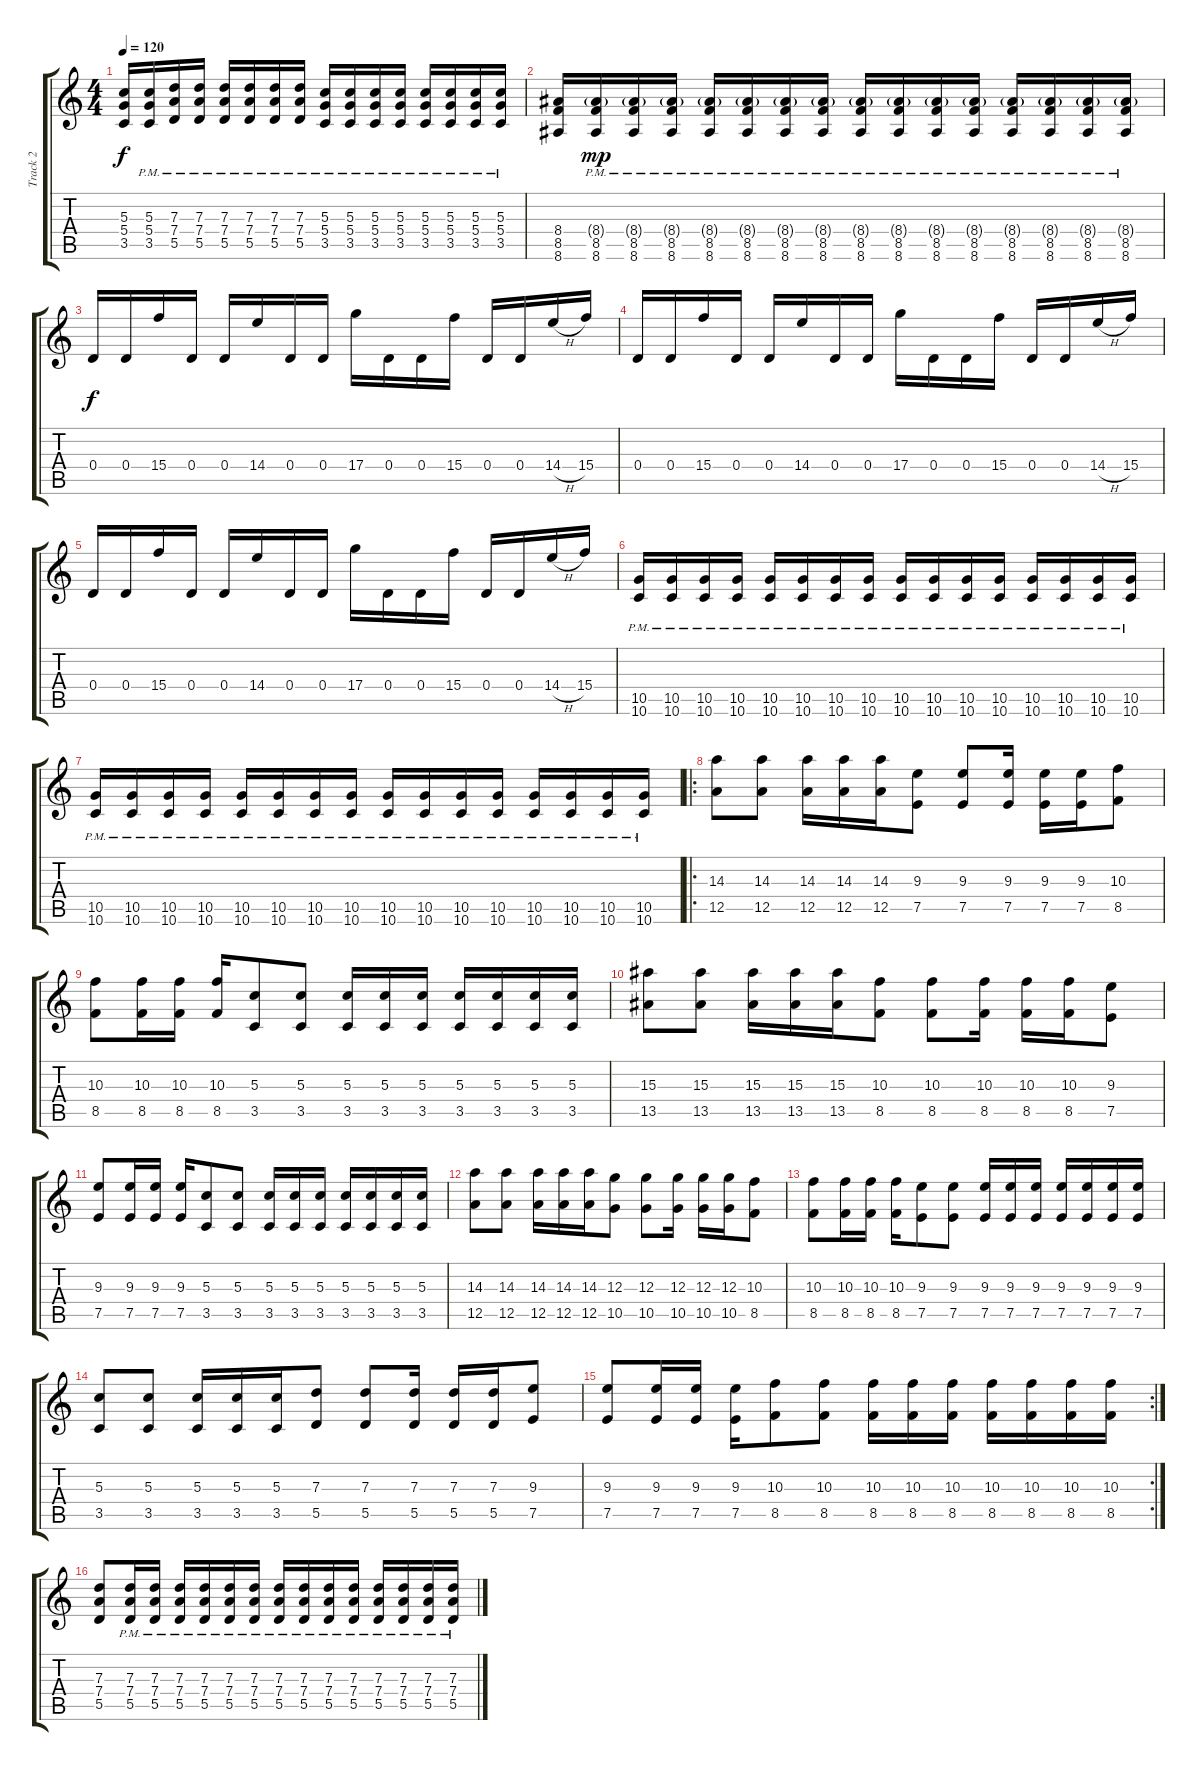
\track ("Track 2" "Track 2") {instrument overdrivenguitar}
\staff {score tabs}
\tuning (E4 B3 G3 D3 A2 D2) {hide}
\ts (4 4)
\tempo 120
\clef g2
\ks c
(5.3 5.4 3.5).16{dy f} (5.3{pm} 5.4{pm} 3.5{pm}).16 (7.3{pm} 7.4{pm} 5.5{pm}).16 (7.3{pm} 7.4{pm} 5.5{pm}).16 (7.3{pm} 7.4{pm} 5.5{pm}).16 (7.3{pm} 7.4{pm} 5.5{pm}).16 (7.3{pm} 7.4{pm} 5.5{pm}).16 (7.3{pm} 7.4{pm} 5.5{pm}).16 (5.3{pm} 5.4{pm} 3.5{pm}).16 (5.3{pm} 5.4{pm} 3.5{pm}).16 (5.3{pm} 5.4{pm} 3.5{pm}).16 (5.3{pm} 5.4{pm} 3.5{pm}).16 (5.3{pm} 5.4{pm} 3.5{pm}).16 (5.3{pm} 5.4{pm} 3.5{pm}).16 (5.3{pm} 5.4{pm} 3.5{pm}).16 (5.3{pm} 5.4 3.5).16 |
(8.4 8.5 8.6).16 (8.4{g pm} 8.5{pm} 8.6{pm}).16{dy mp} (8.4{g pm} 8.5{pm} 8.6{pm}).16 (8.4{g pm} 8.5{pm} 8.6{pm}).16 (8.4{g pm} 8.5{pm} 8.6{pm}).16 (8.4{g pm} 8.5{pm} 8.6{pm}).16 (8.4{g pm} 8.5{pm} 8.6{pm}).16 (8.4{g pm} 8.5{pm} 8.6{pm}).16 (8.4{g pm} 8.5{pm} 8.6{pm}).16 (8.4{g pm} 8.5{pm} 8.6{pm}).16 (8.4{g pm} 8.5{pm} 8.6{pm}).16 (8.4{g pm} 8.5{pm} 8.6{pm}).16 (8.4{g pm} 8.5{pm} 8.6{pm}).16 (8.4{g pm} 8.5{pm} 8.6{pm}).16 (8.4{g pm} 8.5{pm} 8.6{pm}).16 (8.4{g pm} 8.5{pm} 8.6{pm}).16 |
0.4.16{dy f} 0.4.16 15.4.16 0.4.16 0.4.16 14.4.16 0.4.16 0.4.16 17.4.16 0.4.16 0.4.16 15.4.16 0.4.16 0.4.16 14.4{h}.16 15.4.16 |
0.4.16 0.4.16 15.4.16 0.4.16 0.4.16 14.4.16 0.4.16 0.4.16 17.4.16 0.4.16 0.4.16 15.4.16 0.4.16 0.4.16 14.4{h}.16 15.4.16 |
0.4.16 0.4.16 15.4.16 0.4.16 0.4.16 14.4.16 0.4.16 0.4.16 17.4.16 0.4.16 0.4.16 15.4.16 0.4.16 0.4.16 14.4{h}.16 15.4.16 |
(10.5{pm} 10.6{pm}).16 (10.5{pm} 10.6{pm}).16 (10.5{pm} 10.6{pm}).16 (10.5{pm} 10.6{pm}).16 (10.5{pm} 10.6{pm}).16 (10.5{pm} 10.6{pm}).16 (10.5{pm} 10.6{pm}).16 (10.5{pm} 10.6{pm}).16 (10.5{pm} 10.6{pm}).16 (10.5{pm} 10.6{pm}).16 (10.5{pm} 10.6{pm}).16 (10.5{pm} 10.6{pm}).16 (10.5{pm} 10.6{pm}).16 (10.5{pm} 10.6{pm}).16 (10.5{pm} 10.6{pm}).16 (10.5{pm} 10.6{pm}).16 |
(10.5{pm} 10.6{pm}).16 (10.5{pm} 10.6{pm}).16 (10.5{pm} 10.6{pm}).16 (10.5{pm} 10.6{pm}).16 (10.5{pm} 10.6{pm}).16 (10.5{pm} 10.6{pm}).16 (10.5{pm} 10.6{pm}).16 (10.5{pm} 10.6{pm}).16 (10.5{pm} 10.6{pm}).16 (10.5{pm} 10.6{pm}).16 (10.5{pm} 10.6{pm}).16 (10.5{pm} 10.6{pm}).16 (10.5{pm} 10.6{pm}).16 (10.5{pm} 10.6{pm}).16 (10.5{pm} 10.6{pm}).16 (10.5{pm} 10.6{pm}).16 |
\ro
(14.3 12.5).8 (14.3 12.5).8 (14.3 12.5).16 (14.3 12.5).16 (14.3 12.5).16 (9.3 7.5).8 (9.3 7.5).8 (9.3 7.5).16 (9.3 7.5).16 (9.3 7.5).16 (10.3 8.5).8 |
(10.3 8.5).8 (10.3 8.5).16 (10.3 8.5).16 (10.3 8.5).16 (5.3 3.5).8 (5.3 3.5).8 (5.3 3.5).16 (5.3 3.5).16 (5.3 3.5).16 (5.3 3.5).16 (5.3 3.5).16 (5.3 3.5).16 (5.3 3.5).16 |
(15.3 13.5).8 (15.3 13.5).8 (15.3 13.5).16 (15.3 13.5).16 (15.3 13.5).16 (10.3 8.5).8 (10.3 8.5).8 (10.3 8.5).16 (10.3 8.5).16 (10.3 8.5).16 (9.3 7.5).8 |
(9.3 7.5).8 (9.3 7.5).16 (9.3 7.5).16 (9.3 7.5).16 (5.3 3.5).8 (5.3 3.5).8 (5.3 3.5).16 (5.3 3.5).16 (5.3 3.5).16 (5.3 3.5).16 (5.3 3.5).16 (5.3 3.5).16 (5.3 3.5).16 |
(14.3 12.5).8 (14.3 12.5).8 (14.3 12.5).16 (14.3 12.5).16 (14.3 12.5).16 (12.3 10.5).8 (12.3 10.5).8 (12.3 10.5).16 (12.3 10.5).16 (12.3 10.5).16 (10.3 8.5).8 |
(10.3 8.5).8 (10.3 8.5).16 (10.3 8.5).16 (10.3 8.5).16 (9.3 7.5).8 (9.3 7.5).8 (9.3 7.5).16 (9.3 7.5).16 (9.3 7.5).16 (9.3 7.5).16 (9.3 7.5).16 (9.3 7.5).16 (9.3 7.5).16 |
(5.3 3.5).8 (5.3 3.5).8 (5.3 3.5).16 (5.3 3.5).16 (5.3 3.5).16 (7.3 5.5).8 (7.3 5.5).8 (7.3 5.5).16 (7.3 5.5).16 (7.3 5.5).16 (9.3 7.5).8 |
\rc 2
(9.3 7.5).8 (9.3 7.5).16 (9.3 7.5).16 (9.3 7.5).16 (10.3 8.5).8 (10.3 8.5).8 (10.3 8.5).16 (10.3 8.5).16 (10.3 8.5).16 (10.3 8.5).16 (10.3 8.5).16 (10.3 8.5).16 (10.3 8.5).16 |
(7.3 7.4 5.5).8 (7.3{pm} 7.4{pm} 5.5{pm}).16 (7.3{pm} 7.4{pm} 5.5{pm}).16 (7.3{pm} 7.4{pm} 5.5{pm}).16 (7.3{pm} 7.4{pm} 5.5{pm}).16 (7.3{pm} 7.4{pm} 5.5{pm}).16 (7.3{pm} 7.4{pm} 5.5{pm}).16 (7.3{pm} 7.4{pm} 5.5{pm}).16 (7.3{pm} 7.4{pm} 5.5{pm}).16 (7.3{pm} 7.4{pm} 5.5).16 (7.3{pm} 7.4{pm} 5.5{pm}).16 (7.3{pm} 7.4{pm} 5.5{pm}).16 (7.3{pm} 7.4{pm} 5.5{pm}).16 (7.3{pm} 7.4{pm} 5.5{pm}).16 (7.3{pm} 7.4{pm} 5.5{pm}).16
